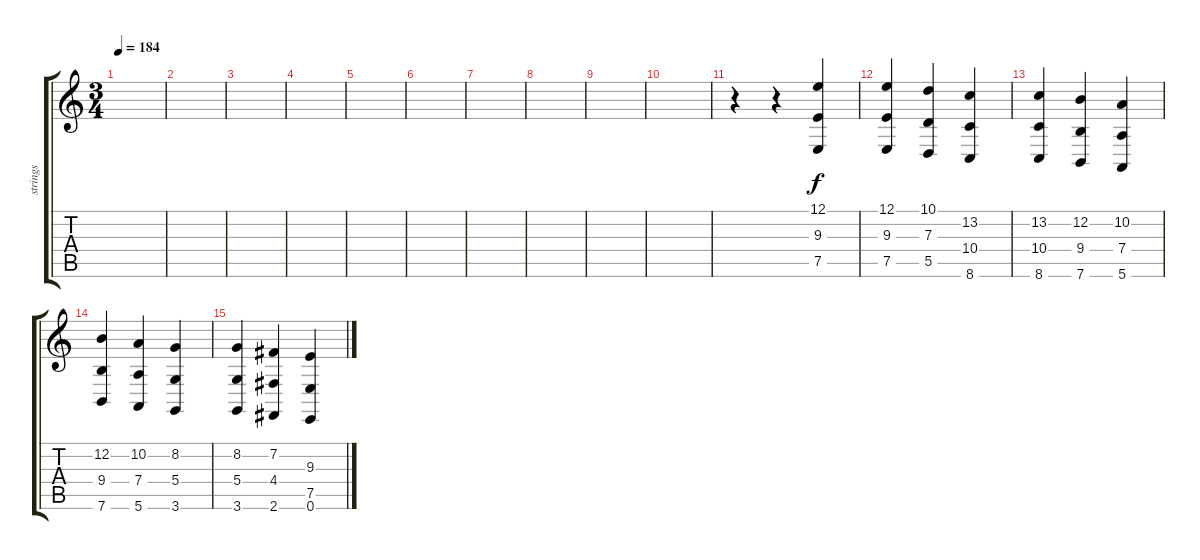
\track ("strings" "strings") {instrument viola}
\staff {score tabs}
\tuning (E4 B3 G3 D3 A2 E2) {hide}
\ts (3 4)
\tempo 184
\clef g2
\ks c
|
|
|
|
|
|
|
|
|
|
r.4 r.4 (12.1 9.3 7.5).4 |
(12.1 9.3 7.5).4 (10.1 7.3 5.5).4 (13.2 10.4 8.6).4 |
(13.2 10.4 8.6).4 (12.2 9.4 7.6).4 (10.2 7.4 5.6).4 |
(12.2 9.4 7.6).4 (10.2 7.4 5.6).4 (8.2 5.4 3.6).4 |
(8.2 5.4 3.6).4 (7.2 4.4 2.6).4 (9.3 7.5 0.6).4
